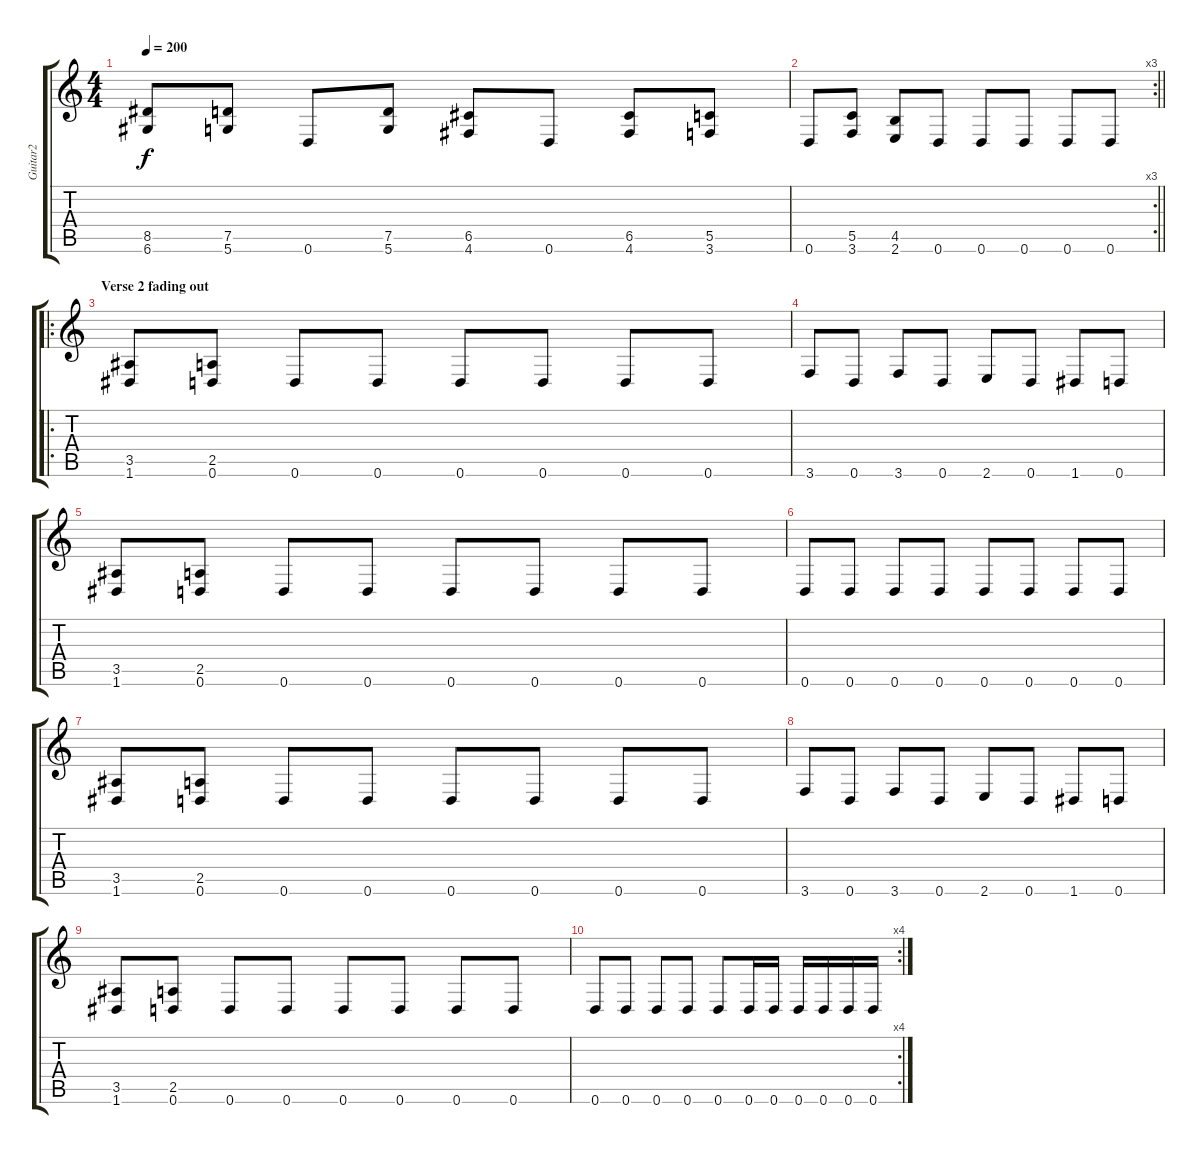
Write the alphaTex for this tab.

\track ("Guitar2" "Guitar2") {instrument distortionguitar}
\staff {score tabs}
\tuning (D4 A3 F3 C3 G2 D2) {hide}
\ts (4 4)
\tempo 200
\clef g2
\ks c
(8.5 6.6).8{dy f} (7.5 5.6).8 0.6.8 (7.5 5.6).8 (6.5 4.6).8 0.6.8 (6.5 4.6).8 (5.5 3.6).8 |
\rc 3
\barLineRight lightlight
0.6.8 (5.5 3.6).8 (4.5 2.6).8 0.6.8 0.6.8 0.6.8 0.6.8 0.6.8 |
\ro
\section ("" "Verse 2 fading out")
(3.5 1.6).8 (2.5 0.6).8 0.6.8 0.6.8 0.6.8 0.6.8 0.6.8 0.6.8 |
3.6.8 0.6.8 3.6.8 0.6.8 2.6.8 0.6.8 1.6.8 0.6.8 |
(3.5 1.6).8 (2.5 0.6).8 0.6.8 0.6.8 0.6.8 0.6.8 0.6.8 0.6.8 |
0.6.8 0.6.8 0.6.8 0.6.8 0.6.8 0.6.8 0.6.8 0.6.8 |
(3.5 1.6).8 (2.5 0.6).8 0.6.8 0.6.8 0.6.8 0.6.8 0.6.8 0.6.8 |
3.6.8 0.6.8 3.6.8 0.6.8 2.6.8 0.6.8 1.6.8 0.6.8 |
(3.5 1.6).8 (2.5 0.6).8 0.6.8 0.6.8 0.6.8 0.6.8 0.6.8 0.6.8 |
\rc 4
0.6.8 0.6.8 0.6.8 0.6.8 0.6.8 0.6.16 0.6.16 0.6.16 0.6.16 0.6.16 0.6.16
